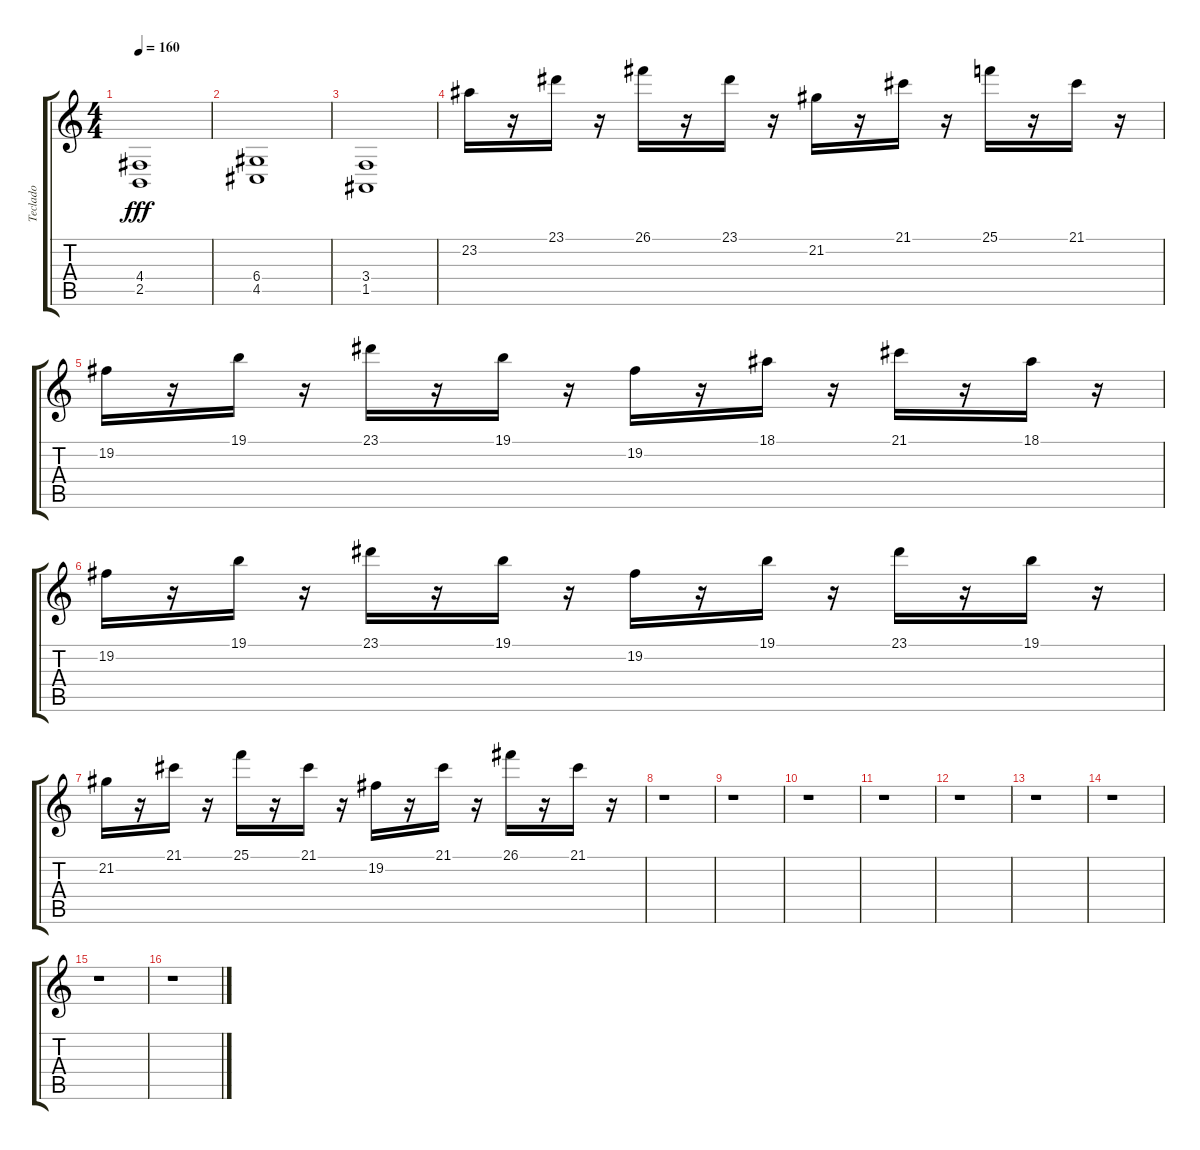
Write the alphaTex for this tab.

\track ("Teclado" "Teclado") {instrument stringensemble1}
\staff {score tabs}
\tuning (E4 B3 G3 D3 A2 E2) {hide}
\ts (4 4)
\tempo 160
\clef g2
\ks c
(4.4 2.5).1{dy fff} |
(6.4 4.5).1 |
(3.4 1.5).1 |
23.2.16{volume 16} r.16 23.1.16 r.16 26.1.16 r.16 23.1.16 r.16 21.2.16 r.16 21.1.16 r.16 25.1.16 r.16 21.1.16 r.16 |
19.2.16 r.16 19.1.16 r.16 23.1.16 r.16 19.1.16 r.16 19.2.16 r.16 18.1.16 r.16 21.1.16 r.16 18.1.16 r.16 |
19.2.16 r.16 19.1.16 r.16 23.1.16 r.16 19.1.16 r.16 19.2.16 r.16 19.1.16 r.16 23.1.16 r.16 19.1.16 r.16 |
21.2.16 r.16 21.1.16 r.16 25.1.16 r.16 21.1.16 r.16 19.2.16 r.16 21.1.16 r.16 26.1.16 r.16 21.1.16 r.16 |
r.1 |
r.1 |
r.1 |
r.1 |
r.1 |
r.1 |
r.1 |
r.1 |
r.1
